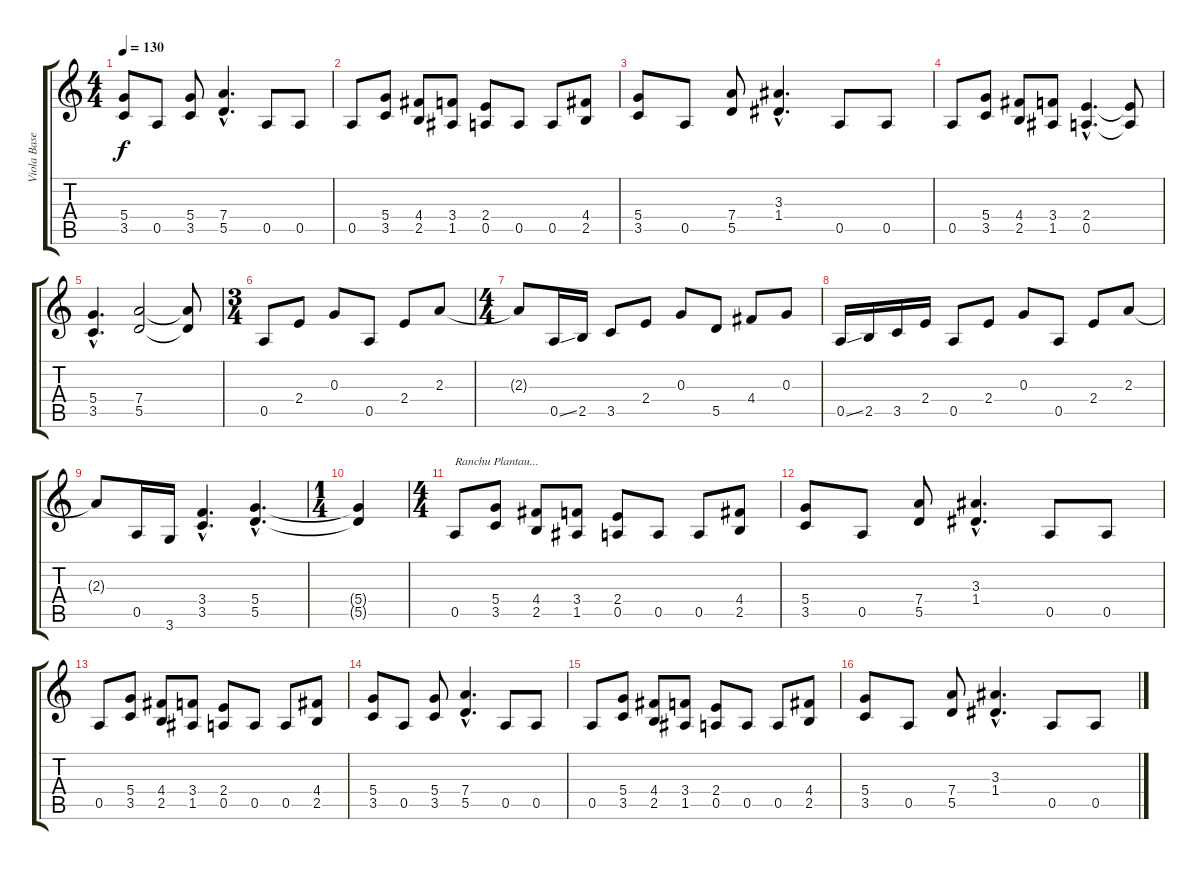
\track ("Viola Base" "Viola Base") {instrument distortionguitar}
\staff {score tabs}
\tuning (E4 B3 G3 D3 A2 E2) {hide}
\ts (4 4)
\tempo 130
\clef g2
\ks c
(5.4 3.5).8{dy f} 0.5.8 (5.4 3.5).8 (7.4{hac} 5.5{hac}).4{d} 0.5.8 0.5.8 |
0.5.8 (5.4 3.5).8 (4.4 2.5).8 (3.4 1.5).8 (2.4 0.5).8 0.5.8 0.5.8 (4.4 2.5).8 |
(5.4 3.5).8 0.5.8 (7.4 5.5).8 (3.3{hac} 1.4{hac}).4{d} 0.5.8 0.5.8 |
0.5.8 (5.4 3.5).8 (4.4 2.5).8 (3.4 1.5).8 (2.4{hac} 0.5{hac}).4{d} (2.4{t} 0.5{t}).8 |
(5.4{hac} 3.5{hac}).4{d} (7.4 5.5).2 (7.4{t} 5.5{t}).8 |
\ts (3 4)
0.5.8 2.4.8 0.3.8 0.5.8 2.4.8 2.3.8 |
\ts (4 4)
2.3{t}.8 0.5{ss}.16 2.5.16 3.5.8 2.4.8 0.3.8 5.5.8 4.4.8 0.3.8 |
0.5{ss}.16 2.5.16 3.5.16 2.4.16 0.5.8 2.4.8 0.3.8 0.5.8 2.4.8 2.3.8 |
2.3{t}.8 0.5.16 3.6.16 (3.4{hac} 3.5{hac}).4{d} (5.4{hac} 5.5{hac}).4{d} |
\ts (1 4)
(5.4{t} 5.5{t}).4 |
\ts (4 4)
0.5.8{txt "Ranchu Plantau..."} (5.4 3.5).8 (4.4 2.5).8 (3.4 1.5).8 (2.4 0.5).8 0.5.8 0.5.8 (4.4 2.5).8 |
(5.4 3.5).8 0.5.8 (7.4 5.5).8 (3.3{hac} 1.4{hac}).4{d} 0.5.8 0.5.8 |
0.5.8 (5.4 3.5).8 (4.4 2.5).8 (3.4 1.5).8 (2.4 0.5).8 0.5.8 0.5.8 (4.4 2.5).8 |
(5.4 3.5).8 0.5.8 (5.4 3.5).8 (7.4{hac} 5.5{hac}).4{d} 0.5.8 0.5.8 |
0.5.8 (5.4 3.5).8 (4.4 2.5).8 (3.4 1.5).8 (2.4 0.5).8 0.5.8 0.5.8 (4.4 2.5).8 |
(5.4 3.5).8 0.5.8 (7.4 5.5).8 (3.3{hac} 1.4{hac}).4{d} 0.5.8 0.5.8
